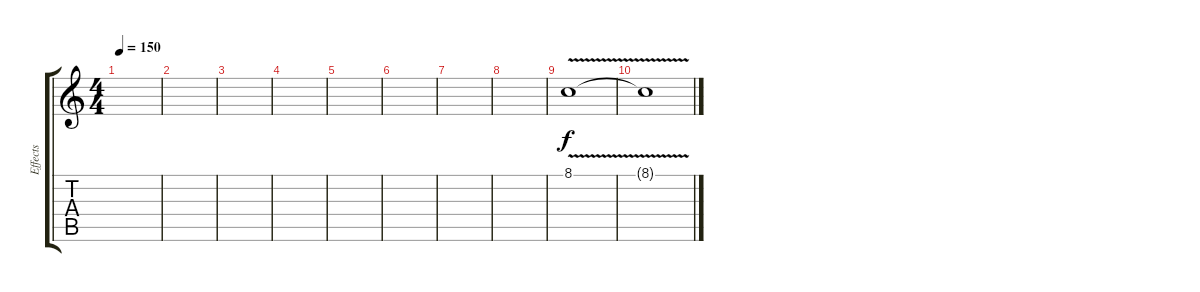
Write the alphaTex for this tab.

\track ("Effects" "Effects") {instrument flute}
\staff {score tabs}
\tuning (E4 B3 G3 D3 A2 E2) {hide}
\ts (4 4)
\tempo 150
\clef g2
\ks c
|
|
|
|
|
|
|
|
8.1{v}.1 |
8.1{v t}.1
